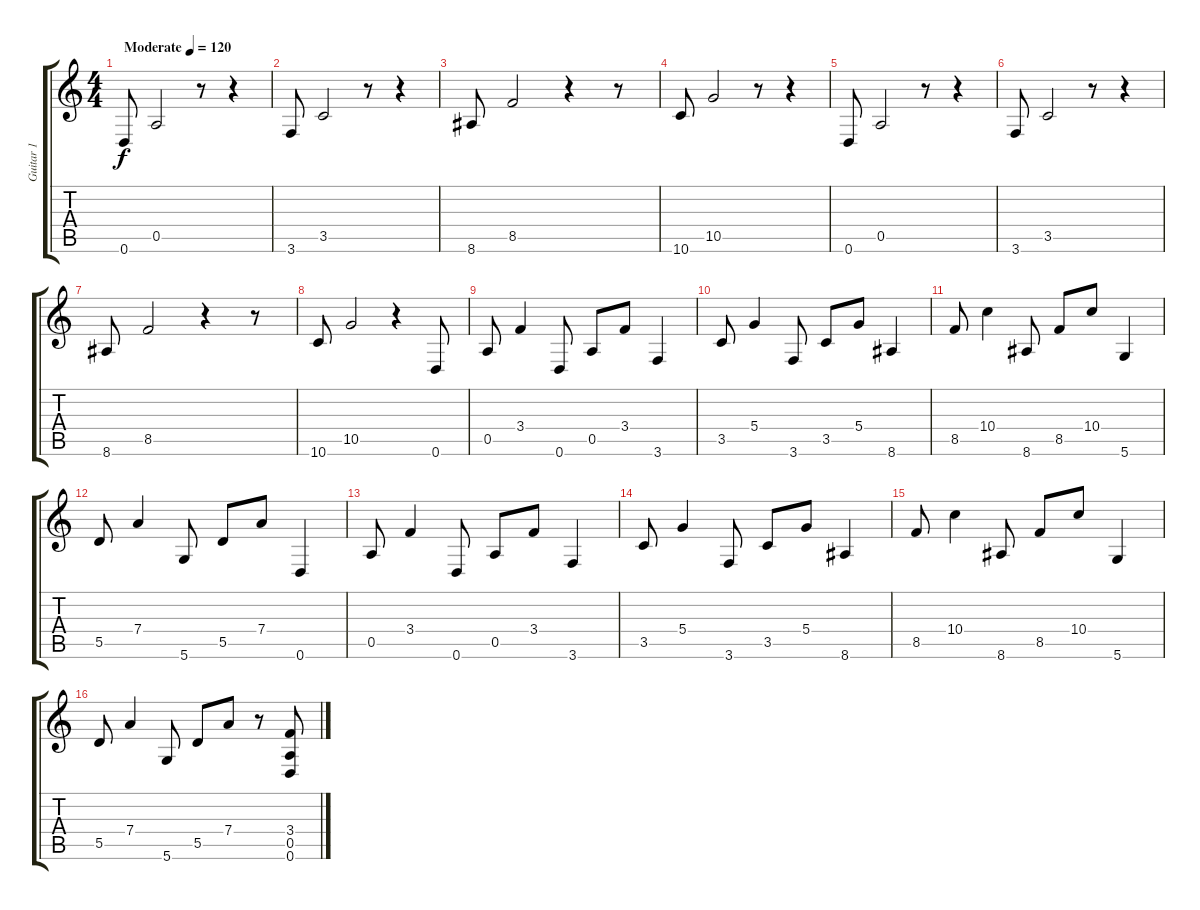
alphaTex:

\track ("Guitar 1" "Guitar 1") {instrument overdrivenguitar}
\staff {score tabs}
\tuning (E4 B3 G3 D3 A2 D2) {hide}
\ts (4 4)
\tempo (120 "Moderate")
\clef g2
\ks c
0.6.8{dy f instrument overdrivenguitar} 0.5.2 r.8 r.4 |
3.6.8 3.5.2 r.8 r.4 |
8.6.8 8.5.2 r.4 r.8 |
10.6.8 10.5.2 r.8 r.4 |
0.6.8 0.5.2 r.8 r.4 |
3.6.8 3.5.2 r.8 r.4 |
8.6.8 8.5.2 r.4 r.8 |
10.6.8 10.5.2 r.4 0.6.8 |
0.5.8 3.4.4 0.6.8 0.5.8 3.4.8 3.6.4 |
3.5.8 5.4.4 3.6.8 3.5.8 5.4.8 8.6.4 |
8.5.8 10.4.4 8.6.8 8.5.8 10.4.8 5.6.4 |
5.5.8 7.4.4 5.6.8 5.5.8 7.4.8 0.6.4 |
0.5.8 3.4.4 0.6.8 0.5.8 3.4.8 3.6.4 |
3.5.8 5.4.4 3.6.8 3.5.8 5.4.8 8.6.4 |
8.5.8 10.4.4 8.6.8 8.5.8 10.4.8 5.6.4 |
5.5.8 7.4.4 5.6.8 5.5.8 7.4.8 r.8 (3.4 0.5 0.6).8
